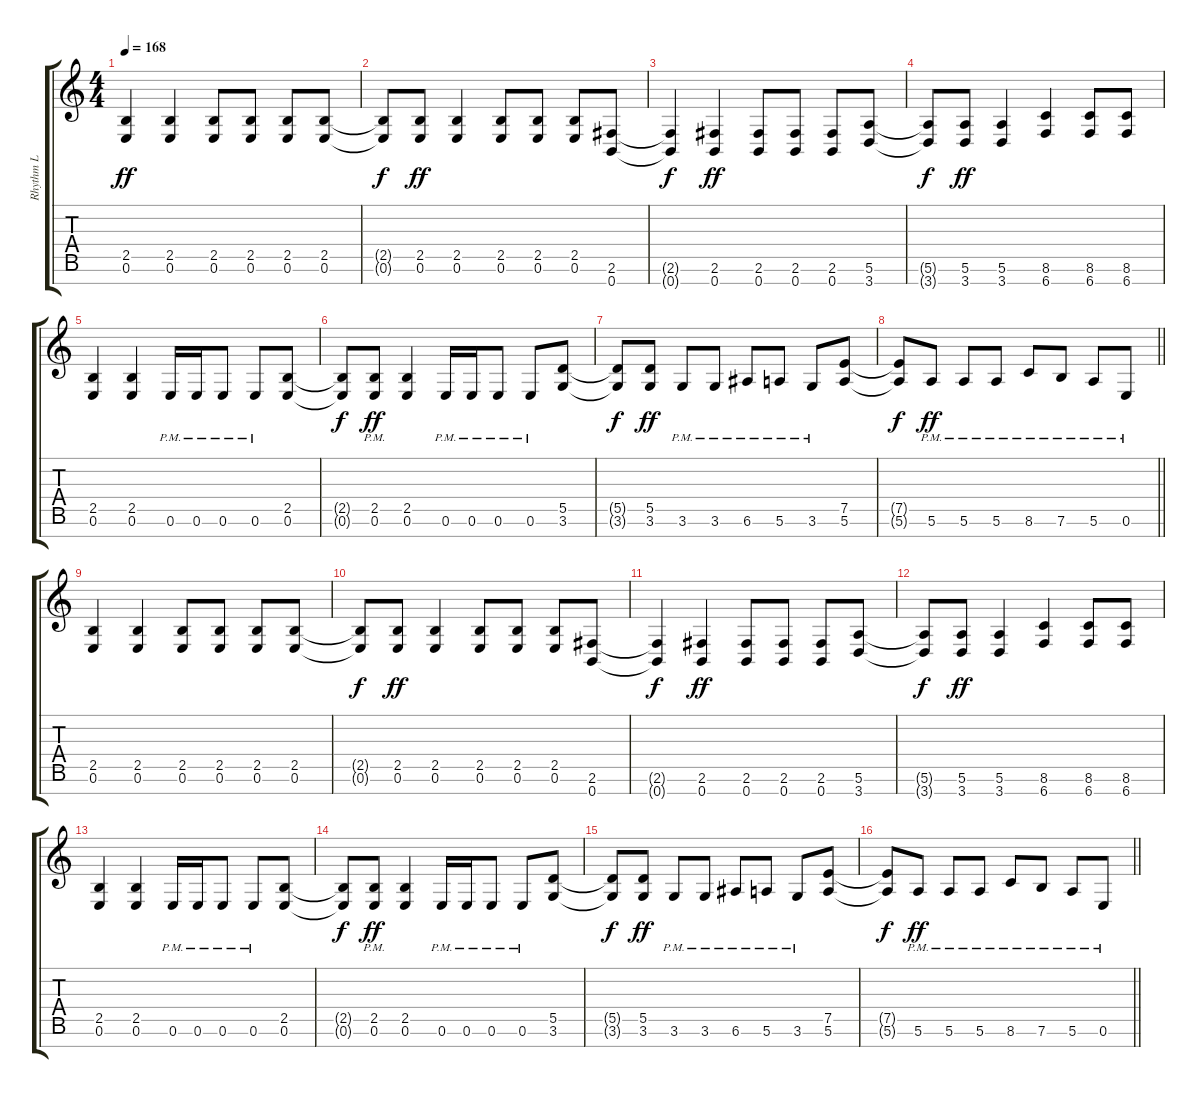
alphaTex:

\track ("Rhythm L" "Rhythm L") {instrument distortionguitar}
\staff {score tabs}
\tuning (E4 B3 G3 D3 A2 E2 B1) {hide}
\ts (4 4)
\tempo 168
\clef g2
\ks c
(2.5 0.6).4{dy ff} (2.5 0.6).4 (2.5 0.6).8 (2.5 0.6).8 (2.5 0.6).8 (2.5 0.6).8 |
(2.5{t} 0.6{t}).8{dy f} (2.5 0.6).8{dy ff} (2.5 0.6).4 (2.5 0.6).8 (2.5 0.6).8 (2.5 0.6).8 (2.6 0.7).8 |
(2.6{t} 0.7{t}).4{dy f} (2.6 0.7).4{dy ff} (2.6 0.7).8 (2.6 0.7).8 (2.6 0.7).8 (5.6 3.7).8 |
(5.6{t} 3.7{t}).8{dy f} (5.6 3.7).8{dy ff} (5.6 3.7).4 (8.6 6.7).4 (8.6 6.7).8 (8.6 6.7).8 |
(2.5 0.6).4 (2.5 0.6).4 0.6{pm}.16 0.6{pm}.16 0.6{pm}.8 0.6{pm}.8 (2.5 0.6).8 |
(2.5{t} 0.6{t}).8{dy f} (2.5{pm} 0.6{pm}).8{dy ff} (2.5 0.6).4 0.6{pm}.16 0.6{pm}.16 0.6{pm}.8 0.6{pm}.8 (5.5 3.6).8 |
(5.5{t} 3.6{t}).8{dy f} (5.5 3.6).8{dy ff} 3.6{pm}.8 3.6{pm}.8 6.6{pm}.8 5.6{pm}.8 3.6{pm}.8 (7.5 5.6).8 |
\barLineRight lightlight
(7.5{t} 5.6{t}).8{dy f} 5.6{pm}.8{dy ff} 5.6{pm}.8 5.6{pm}.8 8.6{pm}.8 7.6{pm}.8 5.6{pm}.8 0.6{pm}.8 |
(2.5 0.6).4 (2.5 0.6).4 (2.5 0.6).8 (2.5 0.6).8 (2.5 0.6).8 (2.5 0.6).8 |
(2.5{t} 0.6{t}).8{dy f} (2.5 0.6).8{dy ff} (2.5 0.6).4 (2.5 0.6).8 (2.5 0.6).8 (2.5 0.6).8 (2.6 0.7).8 |
(2.6{t} 0.7{t}).4{dy f} (2.6 0.7).4{dy ff} (2.6 0.7).8 (2.6 0.7).8 (2.6 0.7).8 (5.6 3.7).8 |
(5.6{t} 3.7{t}).8{dy f} (5.6 3.7).8{dy ff} (5.6 3.7).4 (8.6 6.7).4 (8.6 6.7).8 (8.6 6.7).8 |
(2.5 0.6).4 (2.5 0.6).4 0.6{pm}.16 0.6{pm}.16 0.6{pm}.8 0.6{pm}.8 (2.5 0.6).8 |
(2.5{t} 0.6{t}).8{dy f} (2.5{pm} 0.6{pm}).8{dy ff} (2.5 0.6).4 0.6{pm}.16 0.6{pm}.16 0.6{pm}.8 0.6{pm}.8 (5.5 3.6).8 |
(5.5{t} 3.6{t}).8{dy f} (5.5 3.6).8{dy ff} 3.6{pm}.8 3.6{pm}.8 6.6{pm}.8 5.6{pm}.8 3.6{pm}.8 (7.5 5.6).8 |
\barLineRight lightlight
(7.5{t} 5.6{t}).8{dy f} 5.6{pm}.8{dy ff} 5.6{pm}.8 5.6{pm}.8 8.6{pm}.8 7.6{pm}.8 5.6{pm}.8 0.6{pm}.8
